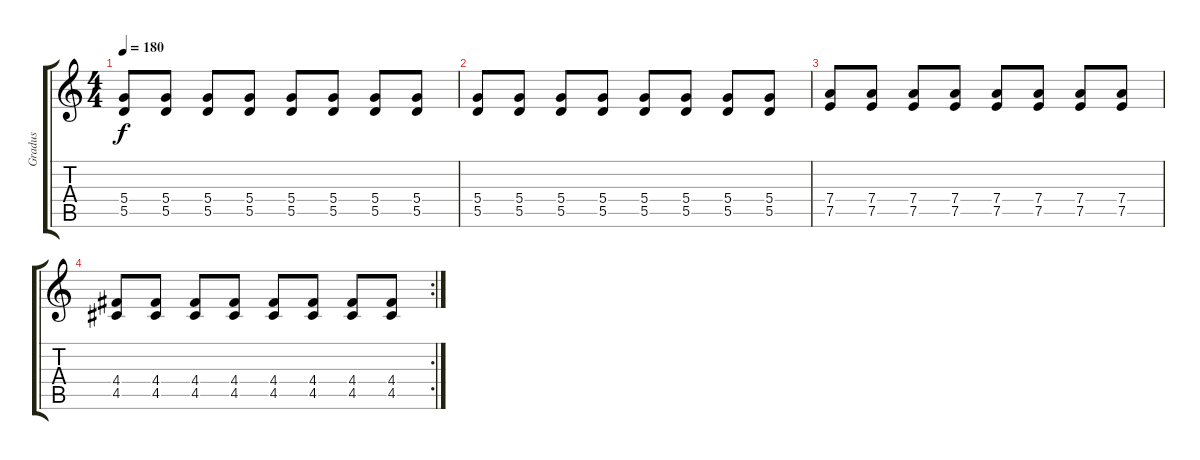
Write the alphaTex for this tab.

\track ("Gradus" "Gradus") {instrument distortionguitar}
\staff {score tabs}
\tuning (E4 B3 G3 D3 A2 E2) {hide}
\ts (4 4)
\tempo 180
\clef g2
\ks c
(5.4 5.5).8{dy f volume 13} (5.4 5.5).8 (5.4 5.5).8 (5.4 5.5).8 (5.4 5.5).8 (5.4 5.5).8 (5.4 5.5).8 (5.4 5.5).8 |
(5.4 5.5).8 (5.4 5.5).8 (5.4 5.5).8 (5.4 5.5).8 (5.4 5.5).8 (5.4 5.5).8 (5.4 5.5).8 (5.4 5.5).8 |
(7.4 7.5).8 (7.4 7.5).8 (7.4 7.5).8 (7.4 7.5).8 (7.4 7.5).8 (7.4 7.5).8 (7.4 7.5).8 (7.4 7.5).8 |
\rc 2
(4.4 4.5).8 (4.4 4.5).8 (4.4 4.5).8 (4.4 4.5).8 (4.4 4.5).8 (4.4 4.5).8 (4.4 4.5).8 (4.4 4.5).8
